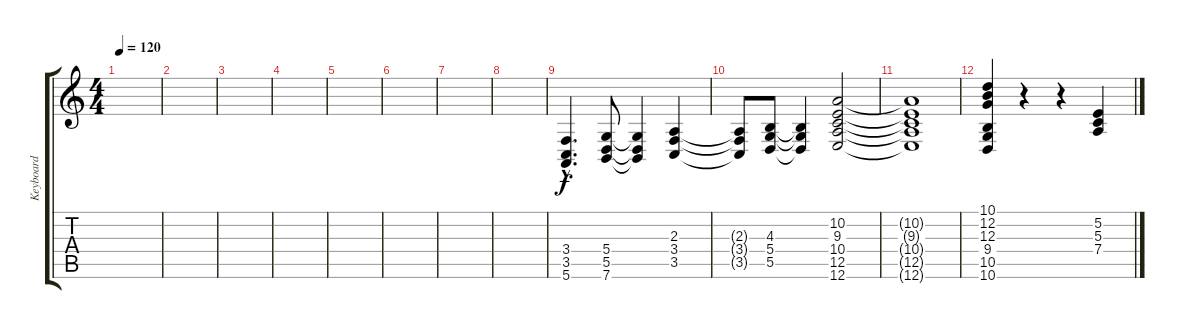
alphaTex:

\track ("Keyboard" "Keyboard") {instrument acousticgrandpiano}
\staff {score tabs}
\tuning (E4 B3 G3 D3 A2 E2) {hide}
\ts (4 4)
\tempo 120
\clef g2
\ks aminor
|
|
|
|
|
|
|
|
(3.4{hac} 3.5{hac} 5.6{hac}).4{d} (5.4 5.5 7.6).8 (5.4{t} 5.5{t} 7.6{t}).4 (2.3 3.4 3.5).4 |
(2.3{t} 3.4{t} 3.5{t}).8 (4.3 5.4 5.5).8 (4.3{t} 5.4{t} 5.5{t}).4 (10.2 9.3 10.4 12.5 12.6).2 |
(10.2{t} 9.3{t} 10.4{t} 12.5{t} 12.6{t}).1 |
(10.1 12.2 12.3 9.4 10.5 10.6).4 r.4 r.4 (5.2 5.3 7.4).4
